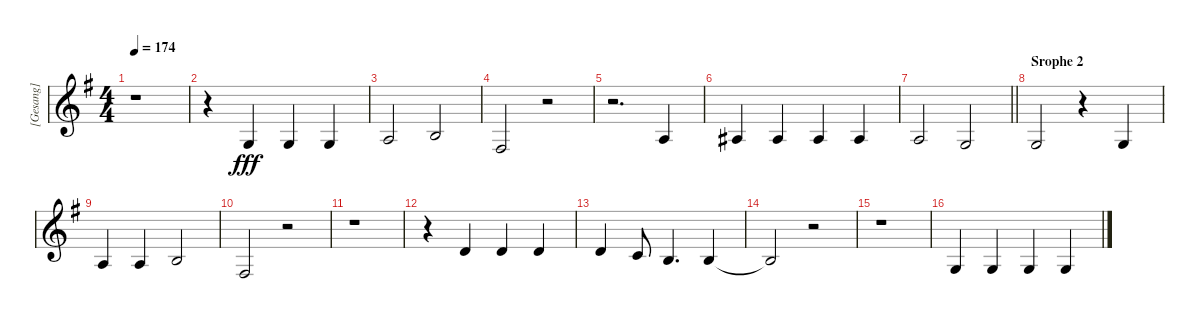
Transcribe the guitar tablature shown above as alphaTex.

\track ("[Gesang]" "[Gesang]") {instrument tenorsax}
\staff {score}
\tuning (E4 B3 G3 D3 A2 E2) {hide}
\ts (4 4)
\tempo 174
\clef g2
\ks g
r.1{dy fff} |
r.4 0.3.4 0.3.4 0.3.4 |
2.3.2 4.3.2 |
4.4.2 r.2 |
r.2{d} 2.3.4 |
3.3.4 3.3.4 3.3.4 3.3.4 |
\barLineRight lightlight
2.3.2 0.3.2 |
\section ("" "Srophe 2")
0.3.2 r.4 0.3.4 |
2.3.4 2.3.4 4.3.2 |
4.4.2 r.2 |
r.1 |
r.4 3.2.4 3.2.4 3.2.4 |
3.2.4 1.2.8 4.3.4{d} 4.3.4 |
4.3{t}.2 r.2 |
r.1 |
0.3.4 0.3.4 0.3.4 0.3.4
